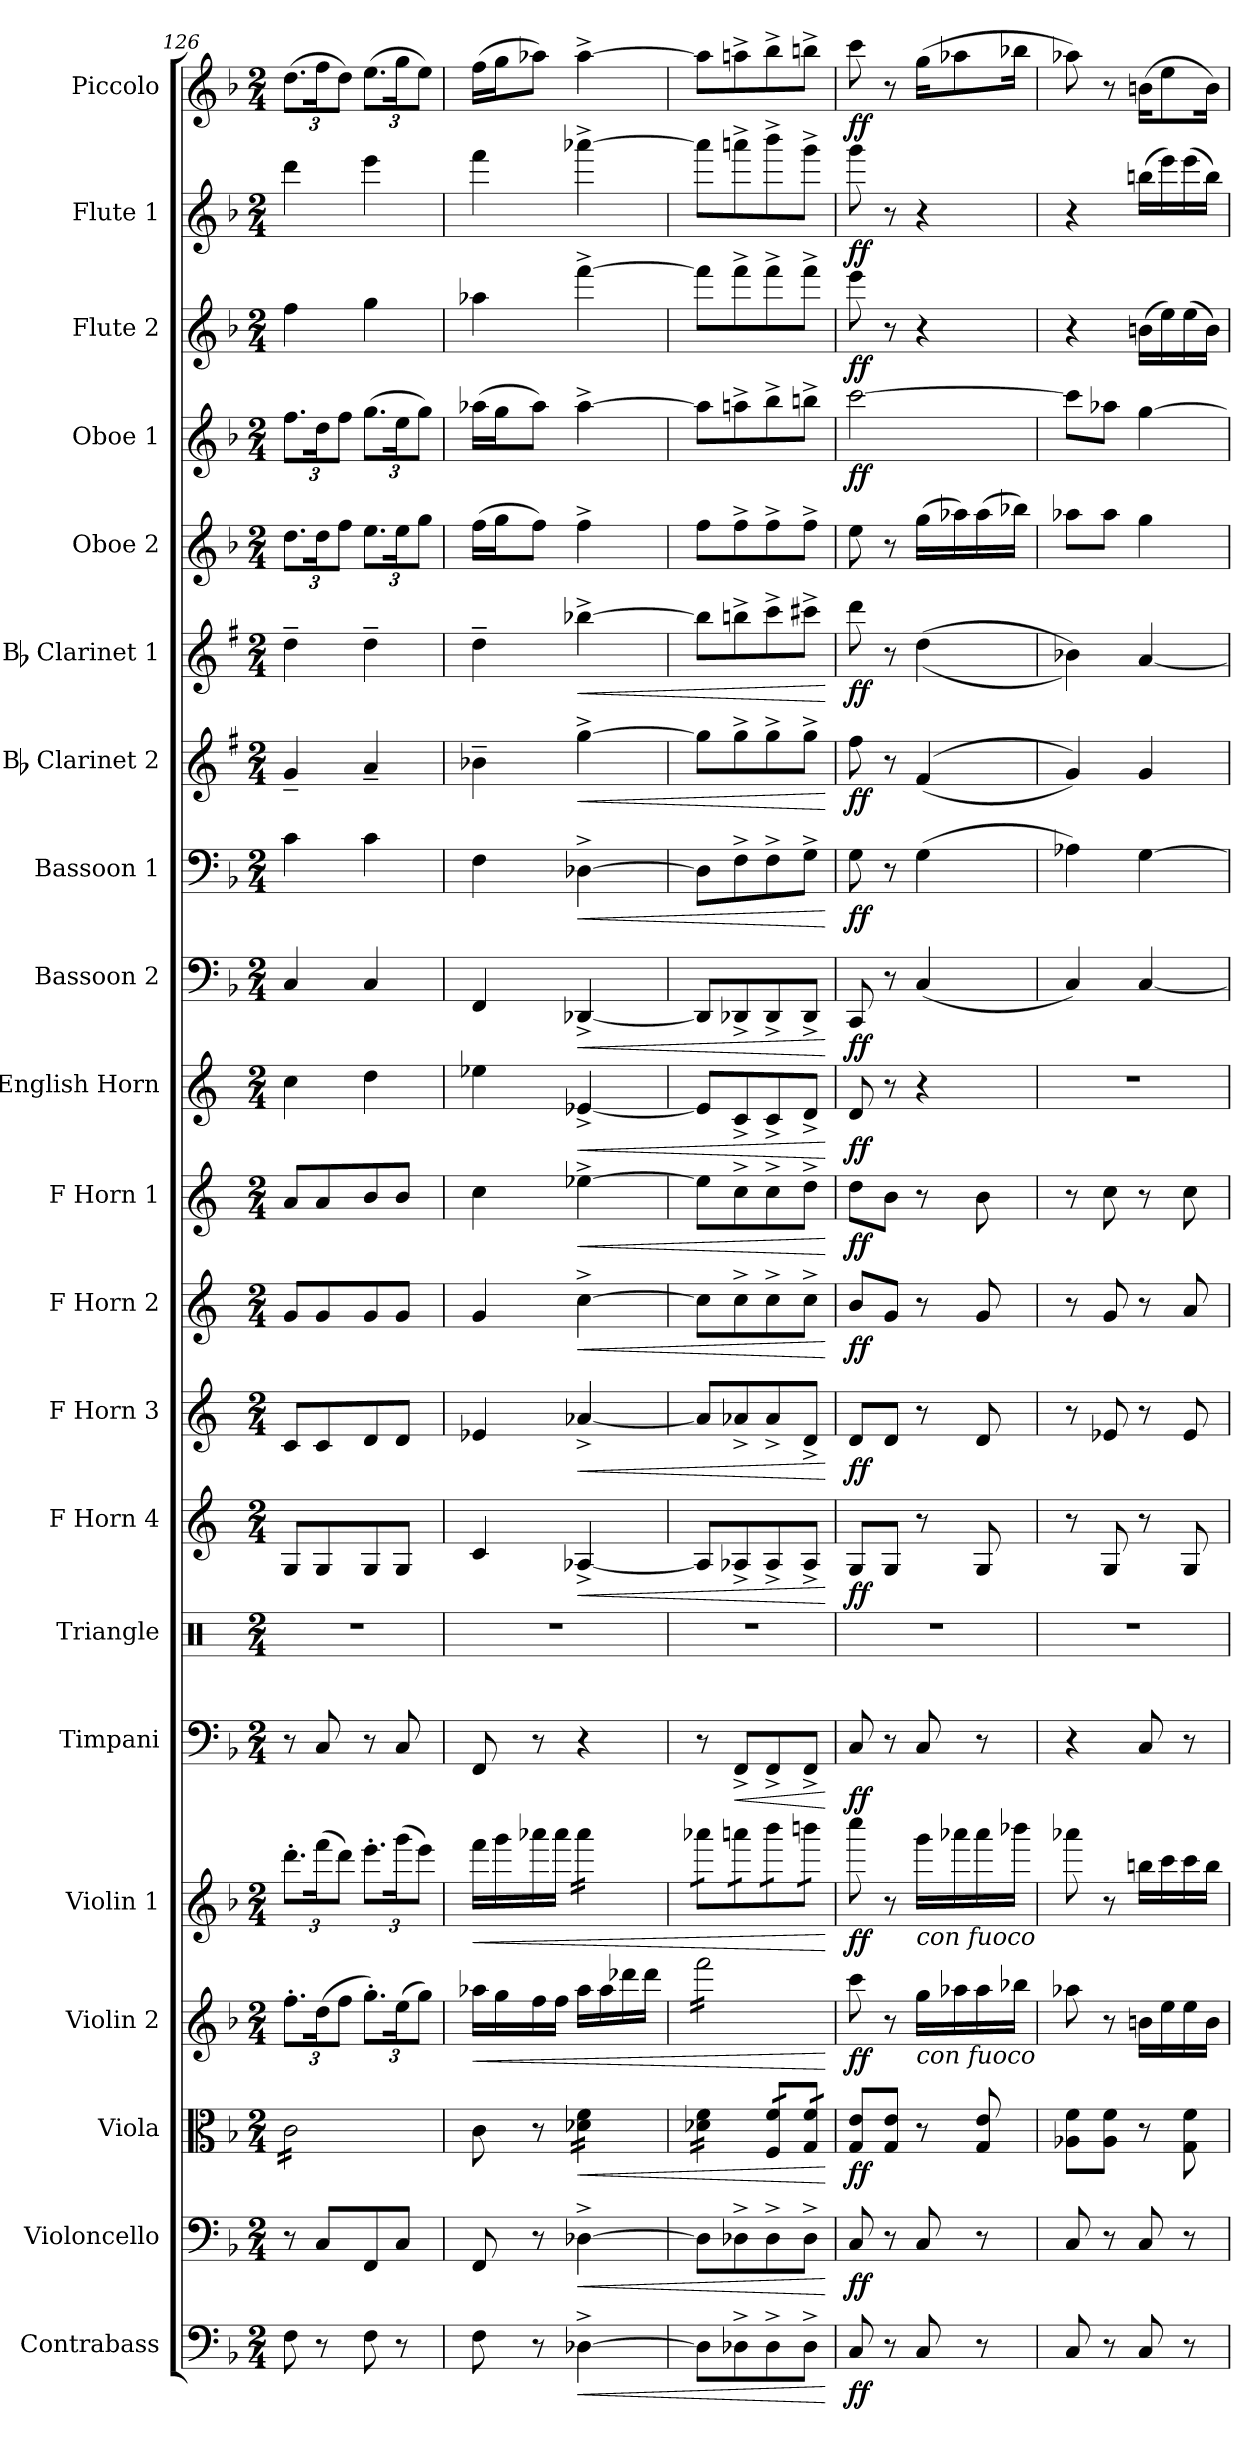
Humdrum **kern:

**kern	**dynam	**kern	**dynam	**kern	**dynam	**kern	**dynam	**kern	**dynam	**kern	**dynam	**kern	**kern	**dynam	**kern	**dynam	**kern	**dynam	**kern	**dynam	**kern	**dynam	**kern	**dynam	**kern	**dynam	**kern	**dynam	**kern	**dynam	**kern	**kern	**dynam	**kern	**dynam	**kern	**dynam	**kern	**dynam
*part21	*part21	*part20	*part20	*part19	*part19	*part18	*part18	*part17	*part17	*part16	*part16	*part15	*part14	*part14	*part13	*part13	*part12	*part12	*part11	*part11	*part10	*part10	*part9	*part9	*part8	*part8	*part7	*part7	*part6	*part6	*part5	*part4	*part4	*part3	*part3	*part2	*part2	*part1	*part1
*staff21	*staff21	*staff20	*staff20	*staff19	*staff19	*staff18	*staff18	*staff17	*staff17	*staff16	*staff16	*staff15	*staff14	*staff14	*staff13	*staff13	*staff12	*staff12	*staff11	*staff11	*staff10	*staff10	*staff9	*staff9	*staff8	*staff8	*staff7	*staff7	*staff6	*staff6	*staff5	*staff4	*staff4	*staff3	*staff3	*staff2	*staff2	*staff1	*staff1
*I"Contrabass	*	*I"Violoncello	*	*I"Viola	*	*I"Violin 2	*	*I"Violin 1	*	*I"Timpani	*	*I"Triangle	*I"F Horn 4	*	*I"F Horn 3	*	*I"F Horn 2	*	*I"F Horn 1	*	*I"English Horn	*	*I"Bassoon 2	*	*I"Bassoon 1	*	*I"Bb Clarinet 2	*	*I"Bb Clarinet 1	*	*I"Oboe 2	*I"Oboe 1	*	*I"Flute 2	*	*I"Flute 1	*	*I"Piccolo	*
*I'Cb	*	*I'Vc	*	*I'Vla	*	*I'Vln 2	*	*I'Vln 1	*	*I'Timp	*	*I'Tri	*I'Hn 4	*	*I'Hn 3	*	*I'Hn 2	*	*I'Hn 1	*	*I'E Hn	*	*I'Bsn 2	*	*I'Bsn 1	*	*I'Cl 2	*	*I'Cl 1	*	*I'Ob 2	*I'Ob 1	*	*I'Fl 2	*	*I'Fl 1	*	*I'Picc	*
*clefF4	*	*clefF4	*	*clefC3	*	*clefG2	*	*clefG2	*	*clefF4	*	*clefX	*clefG2	*	*clefG2	*	*clefG2	*	*clefG2	*	*clefG2	*	*clefF4	*	*clefF4	*	*clefG2	*	*clefG2	*	*clefG2	*clefG2	*	*clefG2	*	*clefG2	*	*clefG2	*
*ITrd7c12	*	*	*	*	*	*	*	*	*	*	*	*	*ITrd4c7	*	*ITrd4c7	*	*ITrd4c7	*	*ITrd4c7	*	*ITrd4c7	*	*	*	*	*	*ITrd1c2	*	*ITrd1c2	*	*	*	*	*	*	*	*	*ITrd-7c-12	*
*k[b-]	*	*k[b-]	*	*k[b-]	*	*k[b-]	*	*k[b-]	*	*k[b-]	*	*k[]	*k[b-]	*	*k[b-]	*	*k[b-]	*	*k[b-]	*	*k[b-]	*	*k[b-]	*	*k[b-]	*	*k[b-]	*	*k[b-]	*	*k[b-]	*k[b-]	*	*k[b-]	*	*k[b-]	*	*k[b-]	*
*M2/4	*	*M2/4	*	*M2/4	*	*M2/4	*	*M2/4	*	*M2/4	*	*M2/4	*M2/4	*	*M2/4	*	*M2/4	*	*M2/4	*	*M2/4	*	*M2/4	*	*M2/4	*	*M2/4	*	*M2/4	*	*M2/4	*M2/4	*	*M2/4	*	*M2/4	*	*M2/4	*
*	*	*	*	*	*	*Xbrackettup	*	*Xbrackettup	*	*	*	*	*	*	*	*	*	*	*	*	*	*	*	*	*	*	*	*	*	*	*Xbrackettup	*Xbrackettup	*	*	*	*	*	*	*
=126	=126	=126	=126	=126	=126	=126	=126	=126	=126	=126	=126	=126	=126	=126	=126	=126	=126	=126	=126	=126	=126	=126	=126	=126	=126	=126	=126	=126	=126	=126	=126	=126	=126	=126	=126	=126	=126	=126	=126
*	*	*	*	*tremolo	*	*	*	*	*	*	*	*	*	*	*	*	*	*	*	*	*	*	*	*	*	*	*	*	*	*	*	*	*	*	*	*	*	*	*
8FF\	.	8r	.	16c\LL	.	12.ff'\L	.	12.ddd'\L	.	8r	.	2r	8C/L	.	8F/L	.	8c/L	.	8d/L	.	4f\	.	4C/	.	4c\	.	4f~/	.	4cc~\	.	12.dd\L	12.ff\L	.	4ff\	.	4ddd\	.	(12.ddd\L	.
.	.	.	.	16c\	.	.	.	.	.	.	.	.	.	.	.	.	.	.	.	.	.	.	.	.	.	.	.	.	.	.	.	.	.	.	.	.	.	.	.
8r	.	8C/L	.	16c\	.	(24dd\K	.	(24fff\K	.	8C/	.	.	8C/	.	8F/	.	8c/	.	8d/	.	.	.	.	.	.	.	.	.	.	.	24dd\K	24dd\K	.	.	.	.	.	24fff\K	.
.	.	.	.	.	.	12ff\J	.	12ddd\J)	.	.	.	.	.	.	.	.	.	.	.	.	.	.	.	.	.	.	.	.	.	.	12ff\J	12ff\J	.	.	.	.	.	12ddd\J)	.
.	.	.	.	16c\	.	.	.	.	.	.	.	.	.	.	.	.	.	.	.	.	.	.	.	.	.	.	.	.	.	.	.	.	.	.	.	.	.	.	.
8FF\	.	8FF/	.	16c\	.	12.gg'\L)	.	12.eee'\L	.	8r	.	.	8C/	.	8G/	.	8c/	.	8e/	.	4g\	.	4C/	.	4c\	.	4g~/	.	4cc~\	.	12.ee\L	(12.gg\L	.	4gg\	.	4eee\	.	(12.eee\L	.
.	.	.	.	16c\	.	.	.	.	.	.	.	.	.	.	.	.	.	.	.	.	.	.	.	.	.	.	.	.	.	.	.	.	.	.	.	.	.	.	.
8r	.	8C/J	.	16c\	.	(24ee\K	.	(24ggg\K	.	8C/	.	.	8C/J	.	8G/J	.	8c/J	.	8e/J	.	.	.	.	.	.	.	.	.	.	.	24ee\K	24ee\K	.	.	.	.	.	24ggg\K	.
.	.	.	.	.	.	12gg\J)	.	12eee\J)	.	.	.	.	.	.	.	.	.	.	.	.	.	.	.	.	.	.	.	.	.	.	12gg\J	12gg\J)	.	.	.	.	.	12eee\J)	.
.	.	.	.	16c\JJ	.	.	.	.	.	.	.	.	.	.	.	.	.	.	.	.	.	.	.	.	.	.	.	.	.	.	.	.	.	.	.	.	.	.	.
*	*	*	*	*Xtremolo	*	*	*	*	*	*	*	*	*	*	*	*	*	*	*	*	*	*	*	*	*	*	*	*	*	*	*	*	*	*	*	*	*	*	*
=127	=127	=127	=127	=127	=127	=127	=127	=127	=127	=127	=127	=127	=127	=127	=127	=127	=127	=127	=127	=127	=127	=127	=127	=127	=127	=127	=127	=127	=127	=127	=127	=127	=127	=127	=127	=127	=127	=127	=127
!	!	!	!	!	!	!	!LO:HP:b	!	!LO:HP:b	!	!	!	!	!	!	!	!	!	!	!	!	!	!	!	!	!	!	!	!	!	!	!	!	!	!	!	!	!	!
8FF\	.	8FF/	.	8c\	.	16aa-X\LL	<	16fff\LL	<	8FF/	.	2r	4F/	.	4A-X/	.	4c/	.	4f\	.	4a-X\	.	4FF/	.	4F\	.	4a-X~\	.	4cc~\	.	(16ff\LL	(16aa-X\LL	.	4aa-X\	.	4fff\	.	(16fff\LL	.
.	.	.	.	.	.	16gg\	.	16ggg\	.	.	.	.	.	.	.	.	.	.	.	.	.	.	.	.	.	.	.	.	.	.	16gg\J	16gg\J	.	.	.	.	.	16ggg\J	.
8r	.	8r	.	8r	.	16ff\	.	16aaa-X\	.	8r	.	.	.	.	.	.	.	.	.	.	.	.	.	.	.	.	.	.	.	.	8ff\J)	8aa-\J)	.	.	.	.	.	8aaa-X\J)	.
.	.	.	.	.	.	16ff\JJ	.	16aaa-\JJ	.	.	.	.	.	.	.	.	.	.	.	.	.	.	.	.	.	.	.	.	.	.	.	.	.	.	.	.	.	.	.
!	!LO:HP:b	!	!LO:HP:b	!	!LO:HP:b	!	!	!	!	!	!	!	!	!LO:HP:b	!	!LO:HP:b	!	!LO:HP:b	!	!LO:HP:b	!	!LO:HP:b	!	!LO:HP:b	!	!LO:HP:b	!	!LO:HP:b	!	!LO:HP:b	!	!	!	!	!	!	!	!	!
*	*	*	*	*tremolo	*	*	*	*	*	*	*	*	*	*	*	*	*	*	*	*	*	*	*	*	*	*	*	*	*	*	*	*	*	*	*	*	*	*	*
*	*	*	*	*	*	*	*	*tremolo	*	*	*	*	*	*	*	*	*	*	*	*	*	*	*	*	*	*	*	*	*	*	*	*	*	*	*	*	*	*	*
[4DD-X^\	<	[4D-X^\	<	16d-X\ 16f\LL	<	16aa-\LL	.	16aaa-\LL	.	4r	.	.	[4D-X^/	<	[4d-X^/	<	[4f^\	<	[>4a-X^\	<	[4A-X^/	<	[4DD-X^/	<	[4D-X^\	<	[4ff^\	<	[4aa-X^\	<	4ff^\	[>4aa-^\	.	[4fff^\	.	[4aaa-X^\	.	[4aaa-^\	.
.	.	.	.	16d-X\ 16f\	.	16aa-\	.	16aaa-\	.	.	.	.	.	.	.	.	.	.	.	.	.	.	.	.	.	.	.	.	.	.	.	.	.	.	.	.	.	.	.
.	.	.	.	16d-X\ 16f\	.	16ddd-X\	.	16aaa-\	.	.	.	.	.	.	.	.	.	.	.	.	.	.	.	.	.	.	.	.	.	.	.	.	.	.	.	.	.	.	.
.	.	.	.	16d-X\ 16f\JJ	.	16ddd-\JJ	.	16aaa-\JJ	.	.	.	.	.	.	.	.	.	.	.	.	.	.	.	.	.	.	.	.	.	.	.	.	.	.	.	.	.	.	.
!!LO:PB:g=z
=128	=128	=128	=128	=128	=128	=128	=128	=128	=128	=128	=128	=128	=128	=128	=128	=128	=128	=128	=128	=128	=128	=128	=128	=128	=128	=128	=128	=128	=128	=128	=128	=128	=128	=128	=128	=128	=128	=128	=128
*	*	*	*	*	*	*tremolo	*	*	*	*	*	*	*	*	*	*	*	*	*	*	*	*	*	*	*	*	*	*	*	*	*	*	*	*	*	*	*	*	*
8DD-\L]	.	8D-\L]	.	16d-X\ 16f\LL	.	16fff\LL	.	16aaa-X\LL	.	8r	.	2r	8D-/L]	.	8d-/L]	.	8f\L]	.	8a-\L]	.	8A-/L]	.	8DD-/L]	.	8D-\L]	.	8ff\L]	.	8aa-\L]	.	8ff\L	8aa-\L]	.	8fff\L]	.	8aaa-\L]	.	8aaa-\L]	.
.	.	.	.	16d-X\ 16f\	.	16fff\	.	16aaa-X\	.	.	.	.	.	.	.	.	.	.	.	.	.	.	.	.	.	.	.	.	.	.	.	.	.	.	.	.	.	.	.
!	!	!	!	!	!	!	!	!	!	!	!LO:HP:b	!	!	!	!	!	!	!	!	!	!	!	!	!	!	!	!	!	!	!	!	!	!	!	!	!	!	!	!
8DD-X^\	.	8D-X^\	.	16d-X\ 16f\	.	16fff\	.	16aaan\	.	8FF^/L	<	.	8D-X^/	.	8d-X^/	.	8f^\	.	8f^\	.	8F^/	.	8DD-X^/	.	8F^\	.	8ff^\	.	8aan^\	.	8ff^\	8aan^\	.	8fff^\	.	8aaan^\	.	8aaan^\	.
.	.	.	.	16d-X\ 16f\JJ	.	16fff\	.	16aaan\	.	.	.	.	.	.	.	.	.	.	.	.	.	.	.	.	.	.	.	.	.	.	.	.	.	.	.	.	.	.	.
8DD-^\	.	8D-^\	.	16F/ 16f/LL	.	16fff\	.	16bbb-\	.	8FF^/	.	.	8D-^/	.	8d-^/	.	8f^\	.	8f^\	.	8F^/	.	8DD-^/	.	8F^\	.	8ff^\	.	8bb-^\	.	8ff^\	8bb-^\	.	8fff^\	.	8bbb-^\	.	8bbb-^\	.
.	.	.	.	16F/ 16f/	.	16fff\	.	16bbb-\	.	.	.	.	.	.	.	.	.	.	.	.	.	.	.	.	.	.	.	.	.	.	.	.	.	.	.	.	.	.	.
8DD-^\J	.	8D-^\J	.	16G/ 16f/	.	16fff\	.	16bbbn\	.	8FF^/J	.	.	8D-^/J	.	8G^/J	.	8f^\J	.	8g^\J	.	8G^/J	.	8DD-^/J	.	8G^\J	.	8ff^\J	.	8bbn^\J	.	8ff^\J	8bbn^\J	.	8fff^\J	.	8ggg^\J	.	8bbbn^\J	.
.	.	.	.	16G/ 16f/JJ	.	16fff\JJ	.	16bbbn\JJ	.	.	.	.	.	.	.	.	.	.	.	.	.	.	.	.	.	.	.	.	.	.	.	.	.	.	.	.	.	.	.
*	*	*	*	*	*	*	*	*Xtremolo	*	*	*	*	*	*	*	*	*	*	*	*	*	*	*	*	*	*	*	*	*	*	*	*	*	*	*	*	*	*	*
*	*	*	*	*	*	*Xtremolo	*	*	*	*	*	*	*	*	*	*	*	*	*	*	*	*	*	*	*	*	*	*	*	*	*	*	*	*	*	*	*	*	*
*	*	*	*	*Xtremolo	*	*	*	*	*	*	*	*	*	*	*	*	*	*	*	*	*	*	*	*	*	*	*	*	*	*	*	*	*	*	*	*	*	*	*
.	[	.	[	.	[	.	[	.	[	.	[	.	.	[	.	[	.	[	.	[	.	[	.	[	.	[	.	[	.	[	.	.	.	.	.	.	.	.	.
=129	=129	=129	=129	=129	=129	=129	=129	=129	=129	=129	=129	=129	=129	=129	=129	=129	=129	=129	=129	=129	=129	=129	=129	=129	=129	=129	=129	=129	=129	=129	=129	=129	=129	=129	=129	=129	=129	=129	=129
!	!LO:DY:b	!	!LO:DY:b	!	!LO:DY:b	!	!LO:DY:b	!	!LO:DY:b	!	!LO:DY:b	!	!	!LO:DY:b	!	!LO:DY:b	!	!LO:DY:b	!	!LO:DY:b	!	!LO:DY:b	!	!LO:DY:b	!	!LO:DY:b	!	!LO:DY:b	!	!LO:DY:b	!	!	!LO:DY:b	!	!LO:DY:b	!	!LO:DY:b	!	!LO:DY:b
8CC/	ff	8C/	ff	8G/ 8e/L	ff	8ccc\	ff	8cccc\	ff	8C/	ff	2r	8C/L	ff	8G/L	ff	8e/L	ff	8g\L	ff	8G/	ff	8CC/	ff	8G\	ff	8ee\	ff	8ccc\	ff	8ee\	[2ccc\	ff	8eee\	ff	8ggg\	ff	8cccc\	ff
8r	.	8r	.	8G/ 8e/J	.	8r	.	8r	.	8r	.	.	8C/J	.	8G/J	.	8c/J	.	8e\J	.	8r	.	8r	.	8r	.	8r	.	8r	.	8r	.	.	8r	.	8r	.	8r	.
!	!	!	!	!	!	!	!	!LO:TX:b:i:t=con fuoco	!	!	!	!	!	!	!	!	!	!	!	!	!	!	!	!	!	!	!	!	!	!	!	!	!	!	!	!	!	!	!
!	!	!	!	!	!	!LO:TX:b:i:t=con fuoco	!	!	!	!	!	!	!	!	!	!	!	!	!	!	!	!	!	!	!	!	!	!	!	!	!	!	!	!	!	!	!	!	!
8CC/	.	8C/	.	8r	.	16gg\LL	.	16ggg\LL	.	8C/	.	.	8r	.	8r	.	8r	.	8r	.	4r	.	(4C/	.	(4G\	.	(>(4e/	.	(>(4cc\	.	(16gg\LL	.	.	4r	.	4r	.	(16ggg\KL	.
.	.	.	.	.	.	16aa-X\	.	16aaa-X\	.	.	.	.	.	.	.	.	.	.	.	.	.	.	.	.	.	.	.	.	.	.	16aa-X\)	.	.	.	.	.	.	8aaa-X\	.
8r	.	8r	.	8G/ 8e/	.	16aa-\	.	16aaa-\	.	8r	.	.	8C/	.	8G/	.	8c/	.	8e\	.	.	.	.	.	.	.	.	.	.	.	(16aa-\	.	.	.	.	.	.	.	.
.	.	.	.	.	.	16bb-X\JJ	.	16bbb-X\JJ	.	.	.	.	.	.	.	.	.	.	.	.	.	.	.	.	.	.	.	.	.	.	16bb-X\JJ)	.	.	.	.	.	.	16bbb-X\Jk	.
=130	=130	=130	=130	=130	=130	=130	=130	=130	=130	=130	=130	=130	=130	=130	=130	=130	=130	=130	=130	=130	=130	=130	=130	=130	=130	=130	=130	=130	=130	=130	=130	=130	=130	=130	=130	=130	=130	=130	=130
8CC/	.	8C/	.	8A-X\ 8f\L	.	8aa-X\	.	8aaa-X\	.	4r	.	2r	8r	.	8r	.	8r	.	8r	.	2r	.	4C/)	.	4A-X\)	.	4f/))	.	4a-X\))	.	8aa-X\L	8ccc\L]	.	4r	.	4r	.	8aaa-X\)	.
8r	.	8r	.	8A-\ 8f\J	.	8r	.	8r	.	.	.	.	8C/	.	8A-X/	.	8c/	.	8f\	.	.	.	.	.	.	.	.	.	.	.	8aa-\J	8aa-X\J	.	.	.	.	.	8r	.
8CC/	.	8C/	.	8r	.	16bn\LL	.	16bbn\LL	.	8C/	.	.	8r	.	8r	.	8r	.	8r	.	.	.	[4C/	.	[4G\	.	4f/	.	[4g/	.	4gg\	[4gg\	.	(16bn\LL	.	(16bbn\LL	.	(16bbn\KL	.
.	.	.	.	.	.	16ee\	.	16ccc\	.	.	.	.	.	.	.	.	.	.	.	.	.	.	.	.	.	.	.	.	.	.	.	.	.	16ee\)	.	16eee\)	.	8eee\	.
8r	.	8r	.	8G\ 8f\	.	16ee\	.	16ccc\	.	8r	.	.	8C/	.	8A-/	.	8d/	.	8f\	.	.	.	.	.	.	.	.	.	.	.	.	.	.	(16ee\	.	(16eee\	.	.	.
.	.	.	.	.	.	16b\JJ	.	16bb\JJ	.	.	.	.	.	.	.	.	.	.	.	.	.	.	.	.	.	.	.	.	.	.	.	.	.	16b\JJ)	.	16bb\JJ)	.	16bb\Jk)	.
=	=	=	=	=	=	=	=	=	=	=	=	=	=	=	=	=	=	=	=	=	=	=	=	=	=	=	=	=	=	=	=	=	=	=	=	=	=	=	=
*-	*-	*-	*-	*-	*-	*-	*-	*-	*-	*-	*-	*-	*-	*-	*-	*-	*-	*-	*-	*-	*-	*-	*-	*-	*-	*-	*-	*-	*-	*-	*-	*-	*-	*-	*-	*-	*-	*-	*-
